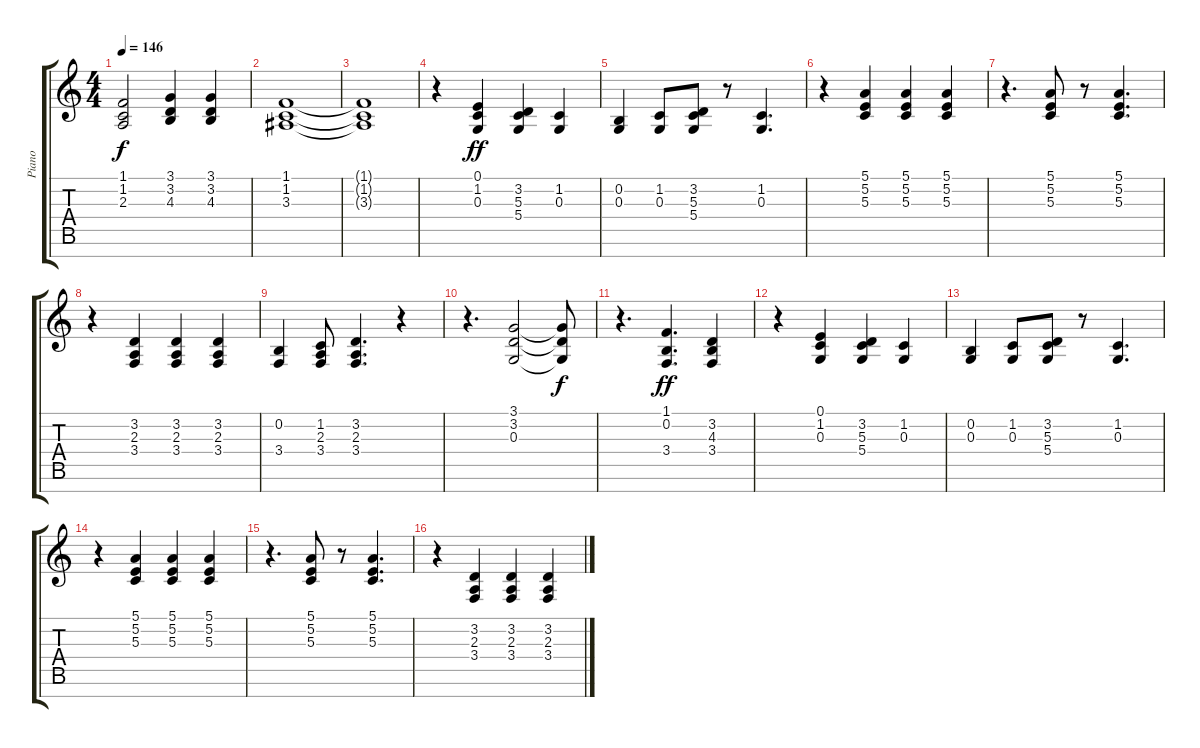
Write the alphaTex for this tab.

\track ("Piano" "Piano") {instrument brightacousticpiano}
\staff {score tabs}
\tuning (E4 B3 G3 D3 A2 E2 B1) {hide}
\ts (4 4)
\tempo 146
\clef g2
\ks c
(1.1{t} 1.2{t} 2.3{t}).2{dy f} (3.1 3.2 4.3).4 (3.1 3.2 4.3).4 |
(1.1 1.2 3.3).1 |
(1.1{t} 1.2{t} 3.3{t}).1 |
r.4 (0.1 1.2 0.3).4{dy ff} (3.2 5.3 5.4).4 (1.2 0.3).4 |
(0.2 0.3).4 (1.2 0.3).8 (3.2 5.3 5.4).8 r.8 (1.2 0.3).4{d} |
r.4 (5.1 5.2 5.3).4 (5.1 5.2 5.3).4 (5.1 5.2 5.3).4 |
r.4{d} (5.1 5.2 5.3).8 r.8 (5.1 5.2 5.3).4{d} |
r.4 (3.2 2.3 3.4).4 (3.2 2.3 3.4).4 (3.2 2.3 3.4).4 |
(0.2 3.4).4 (1.2 2.3 3.4).8 (3.2 2.3 3.4).4{d} r.4 |
r.4{d} (3.1 3.2 0.3).2 (3.1{t} 3.2{t} 0.3{t}).8{dy f} |
r.4{d} (1.1 0.2 3.4).4{d dy ff} (3.2 4.3 3.4).4 |
r.4 (0.1 1.2 0.3).4 (3.2 5.3 5.4).4 (1.2 0.3).4 |
(0.2 0.3).4 (1.2 0.3).8 (3.2 5.3 5.4).8 r.8 (1.2 0.3).4{d} |
r.4 (5.1 5.2 5.3).4 (5.1 5.2 5.3).4 (5.1 5.2 5.3).4 |
r.4{d} (5.1 5.2 5.3).8 r.8 (5.1 5.2 5.3).4{d} |
r.4 (3.2 2.3 3.4).4 (3.2 2.3 3.4).4 (3.2 2.3 3.4).4
